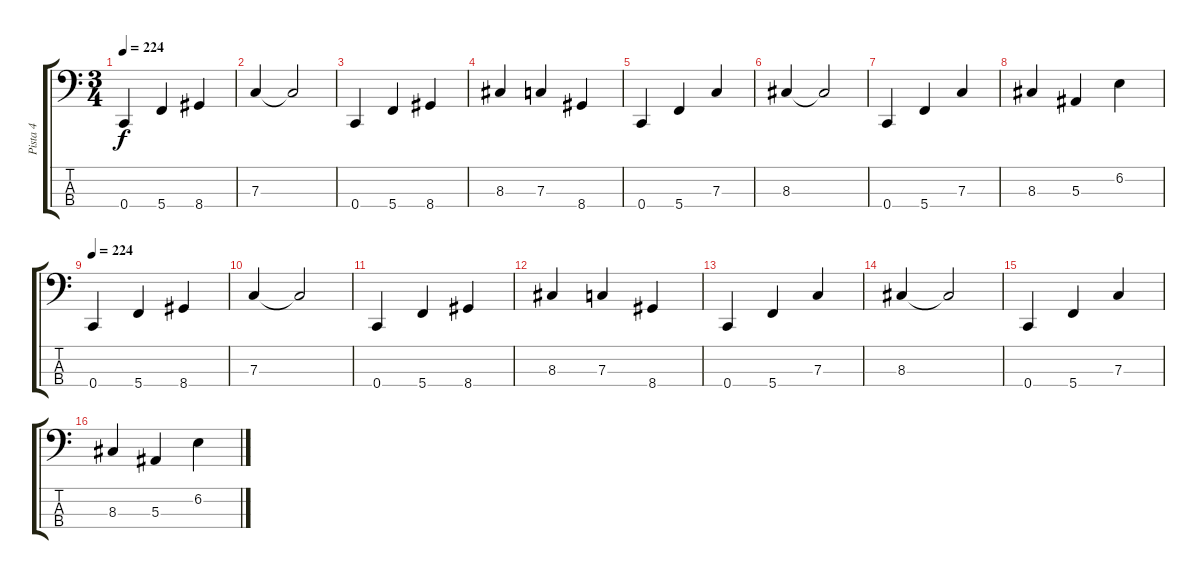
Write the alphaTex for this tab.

\track ("Pista 4" "Pista 4") {instrument electricbassfinger}
\staff {score tabs}
\tuning (Eb2 Bb1 F1 C1) {hide}
\ts (3 4)
\tempo 224
\clef f4
\ks c
0.4.4{dy f} 5.4.4 8.4.4 |
7.3.4 7.3{t}.2 |
0.4.4 5.4.4 8.4.4 |
8.3.4 7.3.4 8.4.4 |
0.4.4 5.4.4 7.3.4 |
8.3.4 8.3{t}.2 |
0.4.4 5.4.4 7.3.4 |
8.3.4 5.3.4 6.2.4 |
\tempo 224
0.4.4 5.4.4 8.4.4 |
7.3.4 7.3{t}.2 |
0.4.4 5.4.4 8.4.4 |
8.3.4 7.3.4 8.4.4 |
0.4.4 5.4.4 7.3.4 |
8.3.4 8.3{t}.2 |
0.4.4 5.4.4 7.3.4 |
8.3.4 5.3.4 6.2.4
